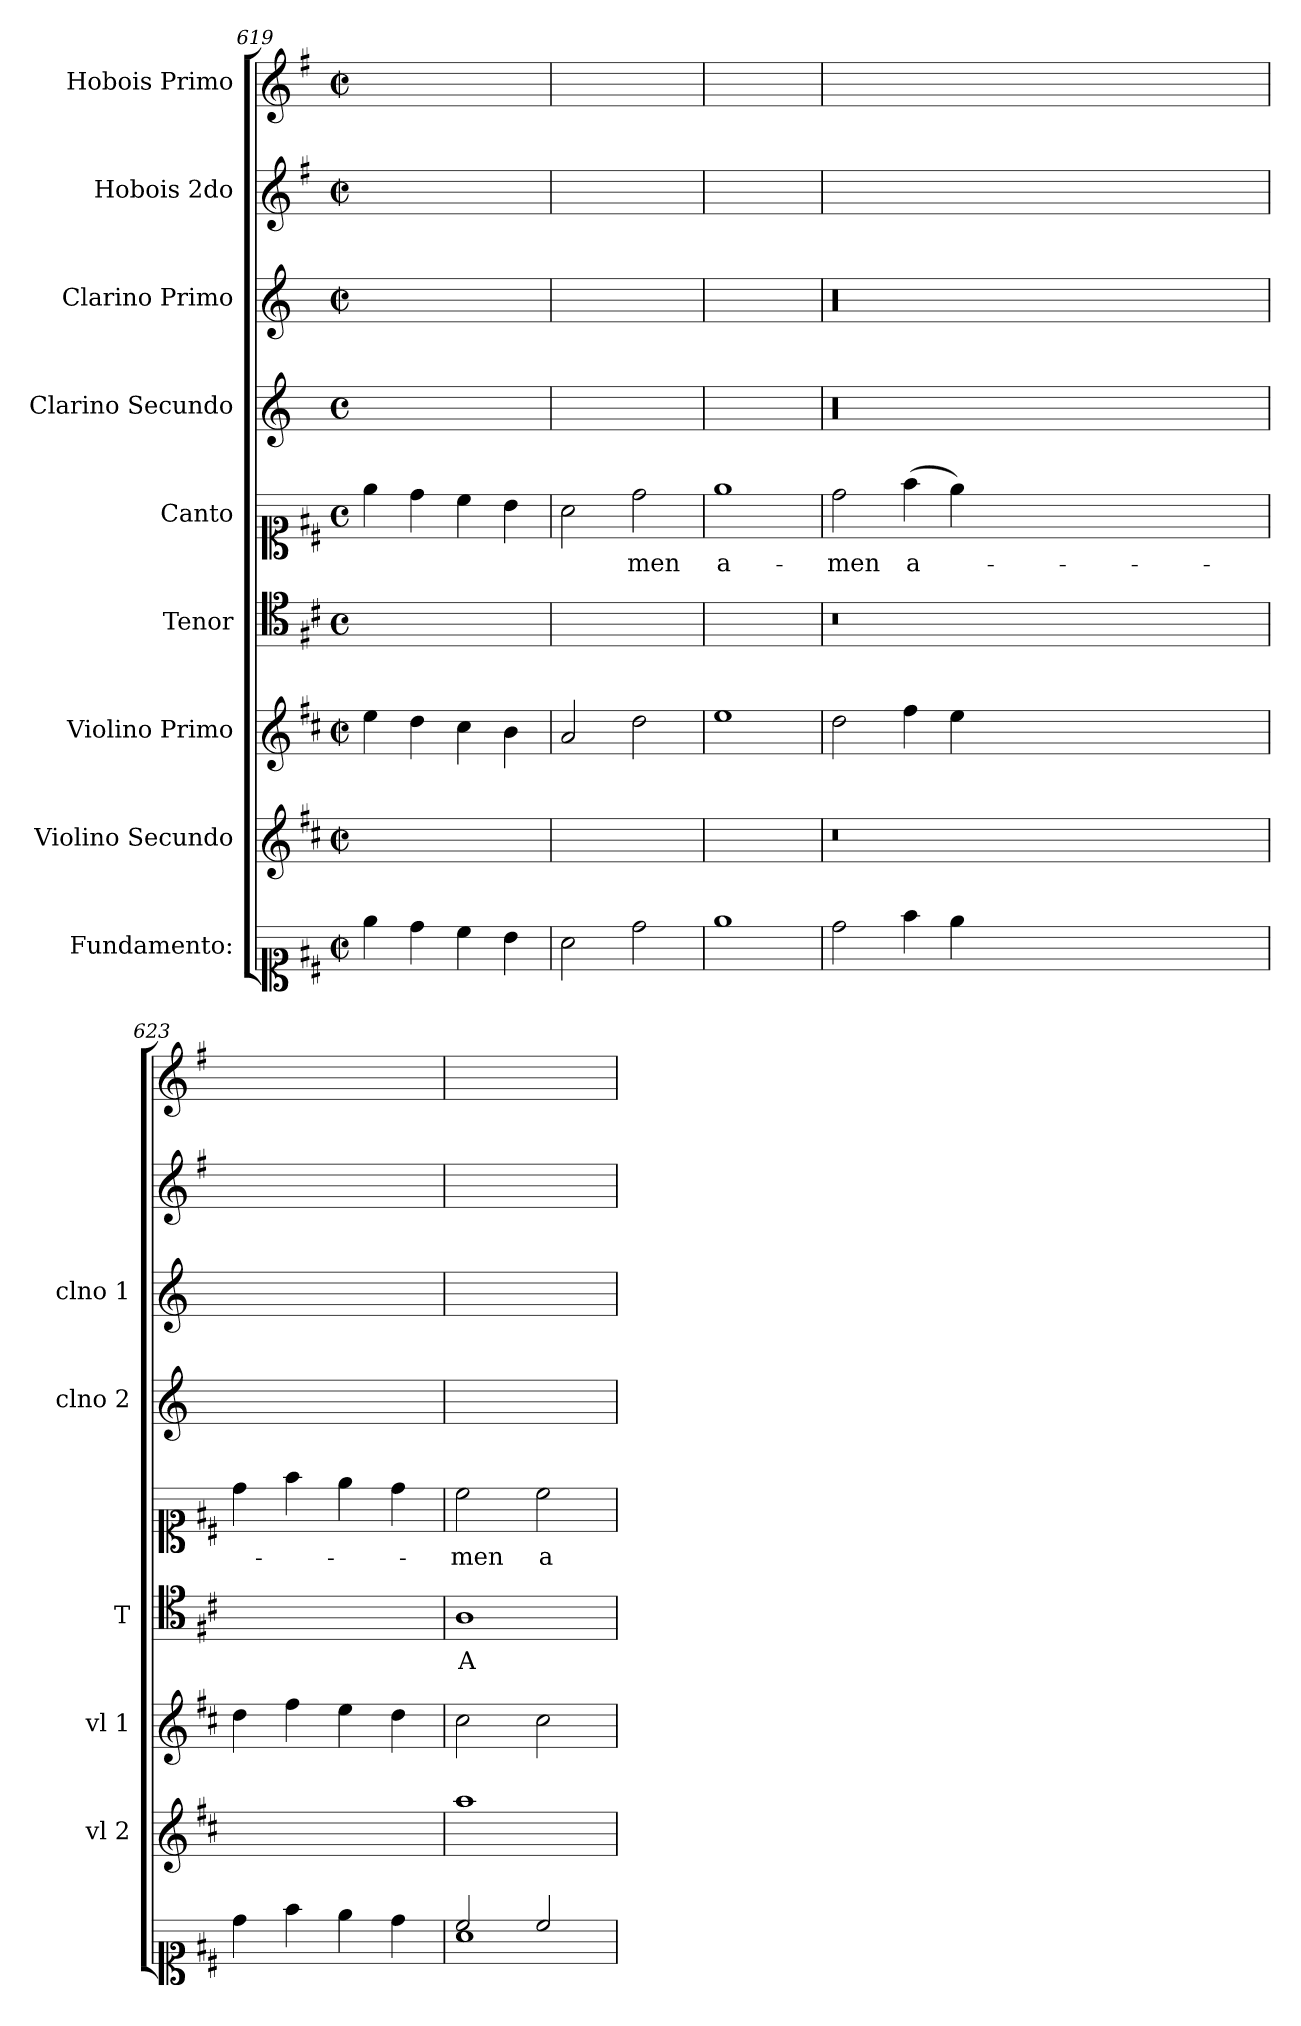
**kern	**kern	**kern	**kern	**text	**kern	**text	**kern	**kern	**kern	**kern
*part9	*part8	*part7	*part6	*part6	*part5	*part5	*part4	*part3	*part2	*part1
*staff9	*staff8	*staff7	*staff6	*staff6	*staff5	*staff5	*staff4	*staff3	*staff2	*staff1
*I"Fundamento:	*I"Violino Secundo	*I"Violino Primo	*I"Tenor	*	*I"Canto	*	*I"Clarino Secundo	*I"Clarino Primo	*I"Hobois 2do	*I"Hobois Primo
*	*I'vl 2	*I'vl 1	*I'T	*	*	*	*I'clno 2	*I'clno 1	*	*
*clefC1	*clefG2	*clefG2	*clefC4	*	*clefC1	*	*clefG2	*clefG2	*clefG2	*clefG2
*	*	*	*	*	*	*	*ITrd-1c-2	*ITrd-1c-2	*	*
*k[f#c#]	*k[f#c#]	*k[f#c#]	*k[f#c#]	*	*k[f#c#]	*	*k[f#c#]	*k[f#c#]	*k[f#]	*k[f#]
*M2/2	*M2/2	*M2/2	*M2/2	*	*M2/2	*	*M2/2	*M2/2	*M2/2	*M2/2
*met(c|)	*met(c|)	*met(c|)	*met(c)	*	*met(c)	*	*met(c)	*met(c|)	*met(c|)	*met(c|)
=619	=619	=619	=619	=619	=619	=619	=619	=619	=619	=619
4ee\	1ryy	4ee\	1ryy	.	4ee\	.	1ryy	1ryy	1ryy	1ryy
4dd\	.	4dd\	.	.	4dd\	.	.	.	.	.
4cc#\	.	4cc#\	.	.	4cc#\	.	.	.	.	.
4b\	.	4b\	.	.	4b\	.	.	.	.	.
=620	=620	=620	=620	=620	=620	=620	=620	=620	=620	=620
2a\	1ryy	2a/	1ryy	.	2a\	.	1ryy	1ryy	1ryy	1ryy
2dd\	.	2dd\	.	.	2dd\	-men	.	.	.	.
=621	=621	=621	=621	=621	=621	=621	=621	=621	=621	=621
1ee	1ryy	1ee	1ryy	.	1ee	a-	1ryy	1ryy	1ryy	1ryy
=622	=622	=622	=622	=622	=622	=622	=622	=622	=622	=622
2dd\	0r	2dd\	0r	.	2dd\	-men	00r	00r	1ryy	1ryy
4ff#\	.	4ff#\	.	.	(>4ff#\	a-	.	.	.	.
4ee\	.	4ee\	.	.	4ee\)	.	.	.	.	.
0.ryy	.	0.ryy	.	.	0.ryy	.	.	.	0.ryy	0.ryy
.	0ryy	.	0ryy	.	.	.	.	.	.	.
=623	=623	=623	=623	=623	=623	=623	=623	=623	=623	=623
4dd\	1ryy	4dd\	1ryy	.	4dd\	.	1ryy	1ryy	1ryy	1ryy
4ff#\	.	4ff#\	.	.	4ff#\	.	.	.	.	.
4ee\	.	4ee\	.	.	4ee\	.	.	.	.	.
4dd\	.	4dd\	.	.	4dd\	.	.	.	.	.
=624	=624	=624	=624	=624	=624	=624	=624	=624	=624	=624
*^	*	*	*	*	*	*	*	*	*	*
2cc#/	1a	1aa	2cc#\	1A	A-	2cc#\	-men	1ryy	1ryy	1ryy	1ryy
2cc#/	.	.	2cc#\	.	.	2cc#\	a-	.	.	.	.
*v	*v	*	*	*	*	*	*	*	*	*	*
=	=	=	=	=	=	=	=	=	=	=
*-	*-	*-	*-	*-	*-	*-	*-	*-	*-	*-
